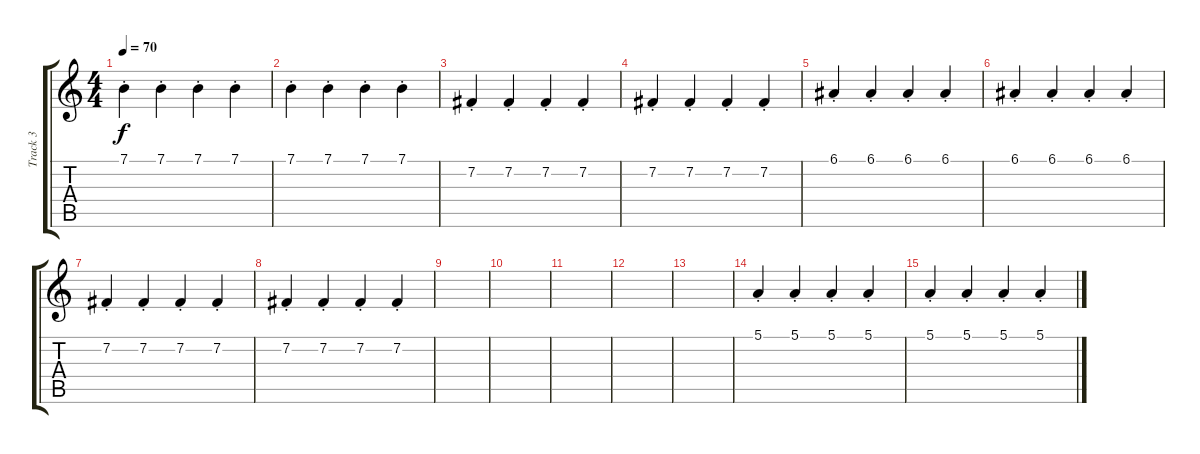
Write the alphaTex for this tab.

\track ("Track 3" "Track 3") {instrument fx3crystal}
\staff {score tabs}
\tuning (E4 B3 G3 D3 A2 E2) {hide}
\ts (4 4)
\tempo 70
\clef g2
\ks c
7.1{st}.4{dy f} 7.1{st}.4 7.1{st}.4 7.1{st}.4 |
7.1{st}.4 7.1{st}.4 7.1{st}.4 7.1{st}.4 |
7.2{st}.4 7.2{st}.4 7.2{st}.4 7.2{st}.4 |
7.2{st}.4 7.2{st}.4 7.2{st}.4 7.2{st}.4 |
6.1{st}.4 6.1{st}.4 6.1{st}.4 6.1{st}.4 |
6.1{st}.4 6.1{st}.4 6.1{st}.4 6.1{st}.4 |
7.2{st}.4 7.2{st}.4 7.2{st}.4 7.2{st}.4 |
7.2{st}.4 7.2{st}.4 7.2{st}.4 7.2{st}.4 |
|
|
|
|
|
5.1{st}.4 5.1{st}.4 5.1{st}.4 5.1{st}.4 |
5.1{st}.4 5.1{st}.4 5.1{st}.4 5.1{st}.4
